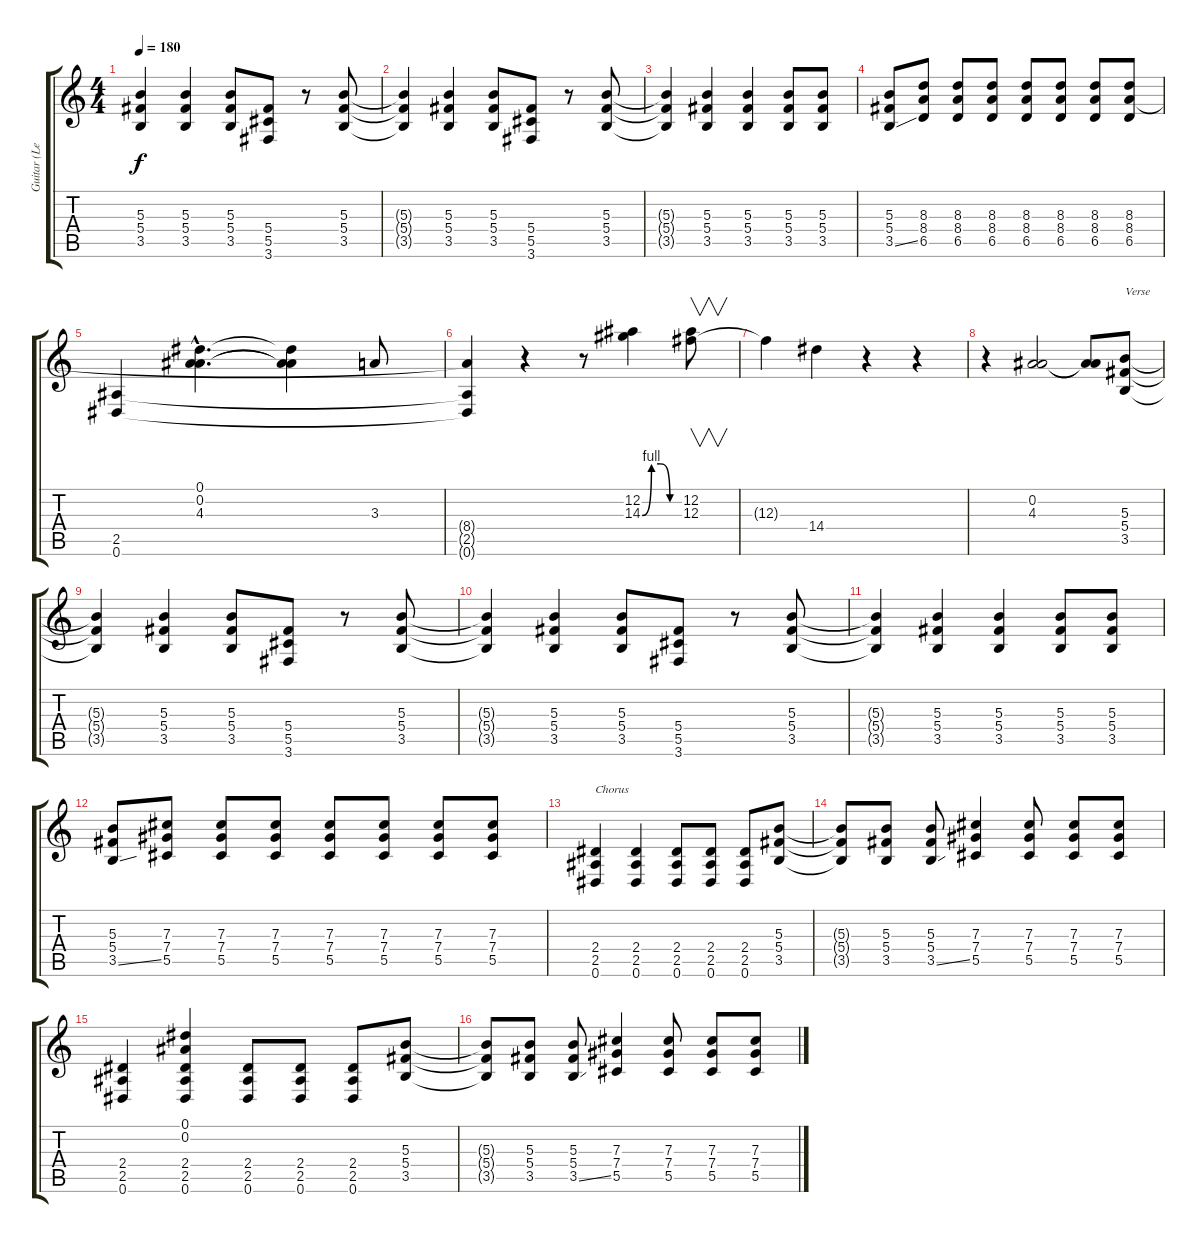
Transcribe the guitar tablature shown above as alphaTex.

\track ("Guitar (Lead)" "Guitar (Le") {instrument distortionguitar}
\staff {score tabs}
\tuning (Eb4 Bb3 Gb3 Db3 Ab2 Eb2) {hide}
\ts (4 4)
\tempo 180
\clef g2
\ks c
(5.3{t} 5.4{t} 3.5{t}).4{dy f} (5.3 5.4 3.5).4 (5.3 5.4 3.5).8 (5.4 5.5 3.6).8 r.8 (5.3 5.4 3.5).8 |
(5.3{t} 5.4{t} 3.5{t}).4 (5.3 5.4 3.5).4 (5.3 5.4 3.5).8 (5.4 5.5 3.6).8 r.8 (5.3 5.4 3.5).8 |
(5.3{t} 5.4{t} 3.5{t}).4 (5.3 5.4 3.5).4 (5.3 5.4 3.5).4 (5.3 5.4 3.5).8 (5.3 5.4 3.5).8 |
(5.3 5.4 3.5{ss}).8 (8.3 8.4 6.5).8 (8.3 8.4 6.5).8 (8.3 8.4 6.5).8 (8.3 8.4 6.5).8 (8.3 8.4 6.5).8 (8.3 8.4 6.5).8 (8.3 8.4 6.5).8 |
(2.5 0.6).4 (0.1{hac} 0.2{hac} 4.3{hac}).4{d} (0.1{t} 0.2{t} 4.3{t}).4 3.3.8 |
(8.4{t} 2.5{t} 0.6{t}).4 r.4 r.8 (12.2 14.3{be (custom 0 0 15 4 30 4 45 0 60 0)}).4 (12.2 12.3).8{v} |
12.3{t}.4 14.4.4 r.4 r.4 |
r.4 (0.2 4.3).2 (0.2{t} 4.3{t}).8 (5.3 5.4 3.5).8{txt "Verse"} |
(5.3{t} 5.4{t} 3.5{t}).4 (5.3 5.4 3.5).4 (5.3 5.4 3.5).8 (5.4 5.5 3.6).8 r.8 (5.3 5.4 3.5).8 |
(5.3{t} 5.4{t} 3.5{t}).4 (5.3 5.4 3.5).4 (5.3 5.4 3.5).8 (5.4 5.5 3.6).8 r.8 (5.3 5.4 3.5).8 |
(5.3{t} 5.4{t} 3.5{t}).4 (5.3 5.4 3.5).4 (5.3 5.4 3.5).4 (5.3 5.4 3.5).8 (5.3 5.4 3.5).8 |
(5.3 5.4 3.5{ss}).8 (7.3 7.4 5.5).8 (7.3 7.4 5.5).8 (7.3 7.4 5.5).8 (7.3 7.4 5.5).8 (7.3 7.4 5.5).8 (7.3 7.4 5.5).8 (7.3 7.4 5.5).8 |
(2.4 2.5 0.6).4{txt "Chorus"} (2.4 2.5 0.6).4 (2.4 2.5 0.6).8 (2.4 2.5 0.6).8 (2.4 2.5 0.6).8 (5.3 5.4 3.5).8 |
(5.3{t} 5.4{t} 3.5{t}).8 (5.3 5.4 3.5).8 (5.3 5.4 3.5{ss}).8 (7.3 7.4 5.5).4 (7.3 7.4 5.5).8 (7.3 7.4 5.5).8 (7.3 7.4 5.5).8 |
(2.4 2.5 0.6).4 (0.1 0.2 2.4 2.5 0.6).4 (2.4 2.5 0.6).8 (2.4 2.5 0.6).8 (2.4 2.5 0.6).8 (5.3 5.4 3.5).8 |
(5.3{t} 5.4{t} 3.5{t}).8 (5.3 5.4 3.5).8 (5.3 5.4 3.5{ss}).8 (7.3 7.4 5.5).4 (7.3 7.4 5.5).8 (7.3 7.4 5.5).8 (7.3 7.4 5.5).8
